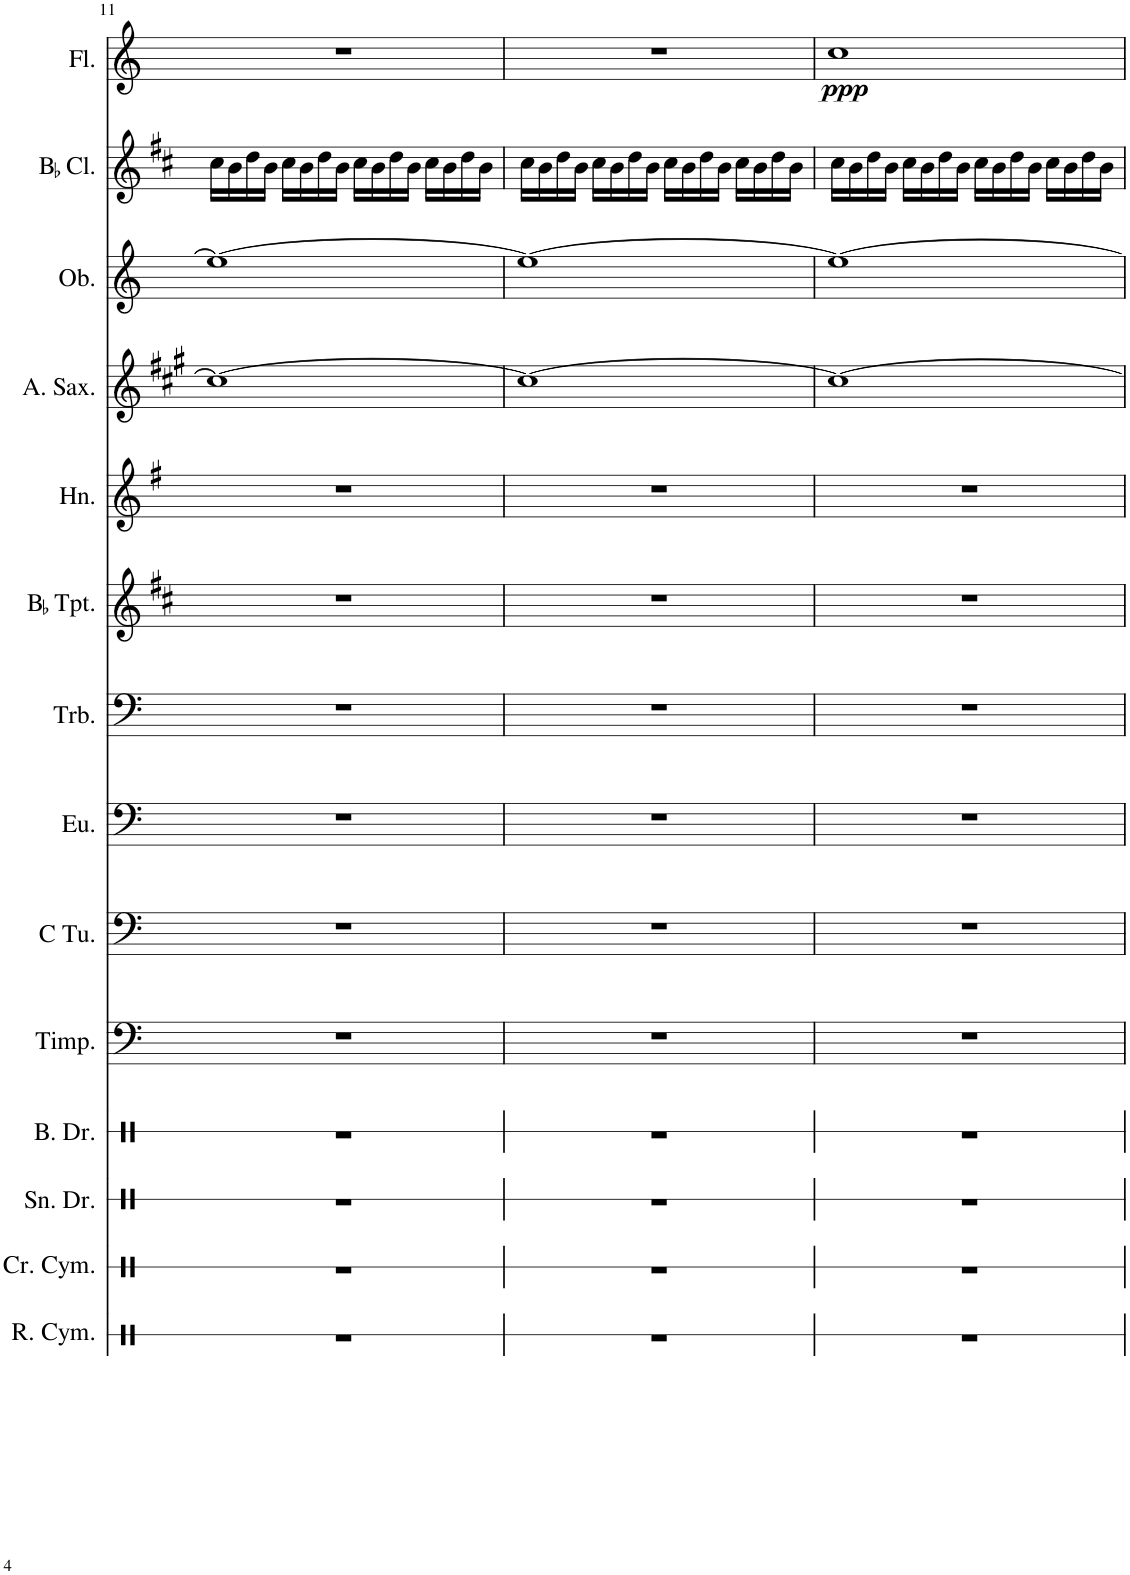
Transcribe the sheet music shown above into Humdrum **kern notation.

**kern	**kern	**kern	**kern	**kern	**kern	**kern	**kern	**kern	**kern	**kern	**kern	**kern	**kern	**dynam
*part14	*part13	*part12	*part11	*part10	*part9	*part8	*part7	*part6	*part5	*part4	*part3	*part2	*part1	*part1
*staff14	*staff13	*staff12	*staff11	*staff10	*staff9	*staff8	*staff7	*staff6	*staff5	*staff4	*staff3	*staff2	*staff1	*staff1
*I"Ride Cymbal	*I"Crash Cymbal	*I"Snare Drum	*I"Bass Drum	*I"Timpani	*I"C Tuba	*I"Euphonium	*I"Trombone	*I"BaccidentalFlat Trumpet	*I"Horn	*I"Alto Saxophone	*I"Oboe	*I"BaccidentalFlat Clarinet	*I"Flute	*
*I'R. Cym.	*I'Cr. Cym.	*I'Sn. Dr.	*I'B. Dr.	*I'Timp.	*I'C Tu.	*I'Eu.	*I'Trb.	*I'BaccidentalFlat Tpt.	*I'Hn.	*I'A. Sax.	*I'Ob.	*I'BaccidentalFlat Cl.	*I'Fl.	*
!!LO:PB:g=z
*clefX	*clefX	*clefX	*clefX	*clefF4	*clefF4	*clefF4	*clefF4	*clefG2	*clefG2	*clefG2	*clefG2	*clefG2	*clefG2	*
*	*	*	*	*	*	*	*	*Trd1c2	*Trd4c7	*Trd5c9	*	*Trd1c2	*	*
*k[]	*k[]	*k[]	*k[]	*k[]	*k[]	*k[]	*k[]	*k[f#c#]	*k[f#]	*k[f#c#g#]	*k[]	*k[f#c#]	*k[]	*
*M4/4	*M4/4	*M4/4	*M4/4	*M4/4	*M4/4	*M4/4	*M4/4	*M4/4	*M4/4	*M4/4	*M4/4	*M4/4	*M4/4	*
=11	=11	=11	=11	=11	=11	=11	=11	=11	=11	=11	=11	=11	=11	=11
1r	1r	1r	1r	1r	1r	1r	1r	1r	1r	1cc#_	1ee_	16cc#\LL	1r	.
.	.	.	.	.	.	.	.	.	.	.	.	16b\	.	.
.	.	.	.	.	.	.	.	.	.	.	.	16dd\	.	.
.	.	.	.	.	.	.	.	.	.	.	.	16b\JJ	.	.
.	.	.	.	.	.	.	.	.	.	.	.	16cc#\LL	.	.
.	.	.	.	.	.	.	.	.	.	.	.	16b\	.	.
.	.	.	.	.	.	.	.	.	.	.	.	16dd\	.	.
.	.	.	.	.	.	.	.	.	.	.	.	16b\JJ	.	.
.	.	.	.	.	.	.	.	.	.	.	.	16cc#\LL	.	.
.	.	.	.	.	.	.	.	.	.	.	.	16b\	.	.
.	.	.	.	.	.	.	.	.	.	.	.	16dd\	.	.
.	.	.	.	.	.	.	.	.	.	.	.	16b\JJ	.	.
.	.	.	.	.	.	.	.	.	.	.	.	16cc#\LL	.	.
.	.	.	.	.	.	.	.	.	.	.	.	16b\	.	.
.	.	.	.	.	.	.	.	.	.	.	.	16dd\	.	.
.	.	.	.	.	.	.	.	.	.	.	.	16b\JJ	.	.
=12	=12	=12	=12	=12	=12	=12	=12	=12	=12	=12	=12	=12	=12	=12
1r	1r	1r	1r	1r	1r	1r	1r	1r	1r	1cc#_	1ee_	16cc#\LL	1r	.
.	.	.	.	.	.	.	.	.	.	.	.	16b\	.	.
.	.	.	.	.	.	.	.	.	.	.	.	16dd\	.	.
.	.	.	.	.	.	.	.	.	.	.	.	16b\JJ	.	.
.	.	.	.	.	.	.	.	.	.	.	.	16cc#\LL	.	.
.	.	.	.	.	.	.	.	.	.	.	.	16b\	.	.
.	.	.	.	.	.	.	.	.	.	.	.	16dd\	.	.
.	.	.	.	.	.	.	.	.	.	.	.	16b\JJ	.	.
.	.	.	.	.	.	.	.	.	.	.	.	16cc#\LL	.	.
.	.	.	.	.	.	.	.	.	.	.	.	16b\	.	.
.	.	.	.	.	.	.	.	.	.	.	.	16dd\	.	.
.	.	.	.	.	.	.	.	.	.	.	.	16b\JJ	.	.
.	.	.	.	.	.	.	.	.	.	.	.	16cc#\LL	.	.
.	.	.	.	.	.	.	.	.	.	.	.	16b\	.	.
.	.	.	.	.	.	.	.	.	.	.	.	16dd\	.	.
.	.	.	.	.	.	.	.	.	.	.	.	16b\JJ	.	.
=13	=13	=13	=13	=13	=13	=13	=13	=13	=13	=13	=13	=13	=13	=13
!	!	!	!	!	!	!	!	!	!	!	!	!	!	!LO:DY:b
1r	1r	1r	1r	1r	1r	1r	1r	1r	1r	1cc#_	1ee_	16cc#\LL	1cc	ppp
.	.	.	.	.	.	.	.	.	.	.	.	16b\	.	.
.	.	.	.	.	.	.	.	.	.	.	.	16dd\	.	.
.	.	.	.	.	.	.	.	.	.	.	.	16b\JJ	.	.
.	.	.	.	.	.	.	.	.	.	.	.	16cc#\LL	.	.
.	.	.	.	.	.	.	.	.	.	.	.	16b\	.	.
.	.	.	.	.	.	.	.	.	.	.	.	16dd\	.	.
.	.	.	.	.	.	.	.	.	.	.	.	16b\JJ	.	.
.	.	.	.	.	.	.	.	.	.	.	.	16cc#\LL	.	.
.	.	.	.	.	.	.	.	.	.	.	.	16b\	.	.
.	.	.	.	.	.	.	.	.	.	.	.	16dd\	.	.
.	.	.	.	.	.	.	.	.	.	.	.	16b\JJ	.	.
.	.	.	.	.	.	.	.	.	.	.	.	16cc#\LL	.	.
.	.	.	.	.	.	.	.	.	.	.	.	16b\	.	.
.	.	.	.	.	.	.	.	.	.	.	.	16dd\	.	.
.	.	.	.	.	.	.	.	.	.	.	.	16b\JJ	.	.
=	=	=	=	=	=	=	=	=	=	=	=	=	=	=
*-	*-	*-	*-	*-	*-	*-	*-	*-	*-	*-	*-	*-	*-	*-
